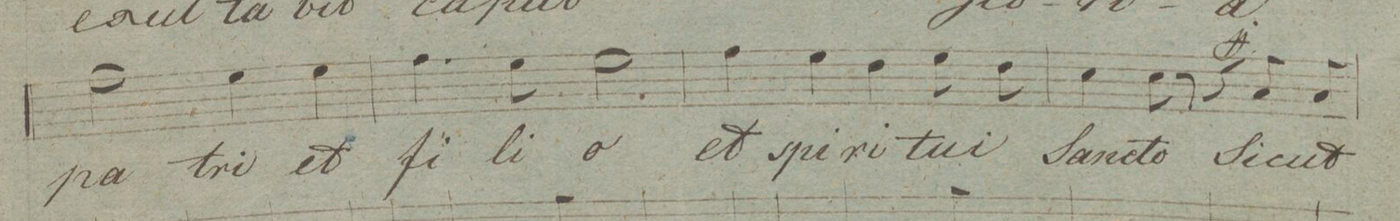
**kern	**text	**dynam
*I"Baſso.	*	*
*clefF4	*	*
*k[]	*	*
*met(c|)	*	*
*M2/2	*	*
2A\	pa-	.
4G\	-tri	.
4G\	et	.
=75	=75	=75
4.A\	fi-	.
8G\	-li-	.
2G\	-o	.
=76	=76	=76
4A\	et	.
4G\	spi-	.
4F\	-ri-	.
8G\	-tu-	.
8F\	-i	.
=77	=77	=77
4E\	San-	.
8E\	-cto	.
8r	.	.
4r	.	ff
8C/	Si-	.
8C/	-cut	.
=78	=78	=78
*-	*-	*-
